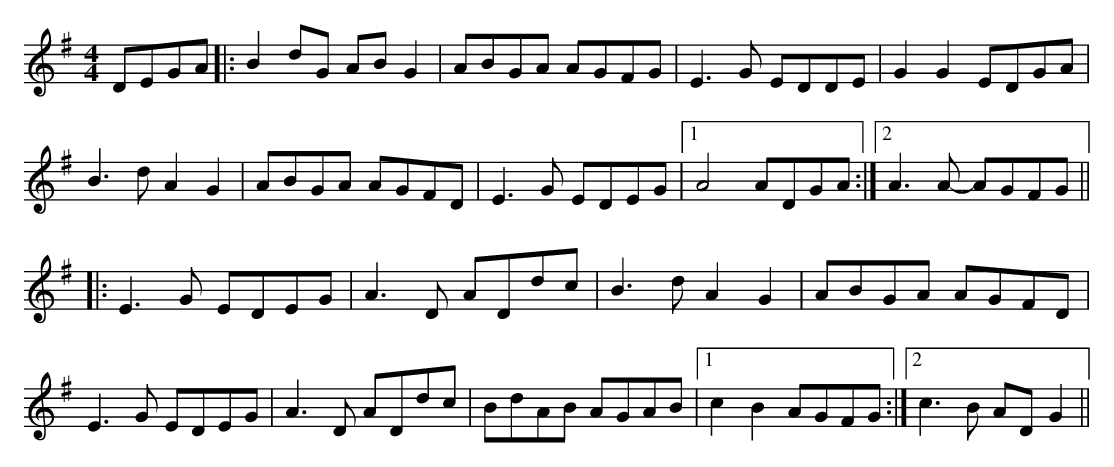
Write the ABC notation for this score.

X:1
M:4/4
K:G
DEGA|:B2dG ABG2|ABGA AGFG|E3G EDDE|G2G2 EDGA|
B3d A2G2|ABGA AGFD|E3G EDEG|1 A4 ADGA:|2 A3A- AGFG||
|:E3G EDEG|A3D ADdc|B3d A2G2|ABGA AGFD|
E3G EDEG|A3D ADdc|BdAB AGAB|1 c2B2 AGFG:|2 c3B ADG2||
